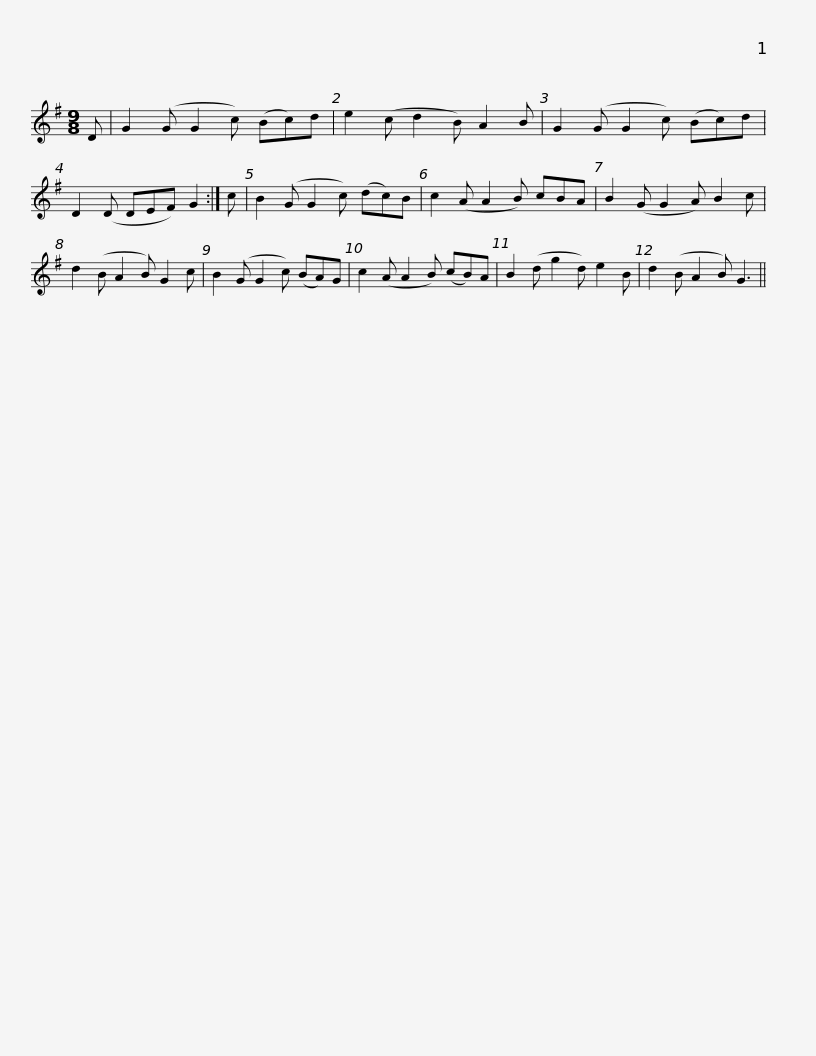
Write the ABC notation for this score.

X:1
L:1/8
M:9/8
I:linebreak $
K:G
V:1 treble
V:1
 D | G2 (G G2 c) (Bc)d | e2 (c d2 B) A2 B | G2 (G G2 c) (Bc)d | D2 (D DEF) G2 :| %5
 c | B2 (G G2 c) (dc)B |$ c2 (A A2 B) cBA | B2 (G G2 A) B2 c | d2 (B A2 B) G2 c | %10
 B2 (G G2 c) (BA)G | c2 (A A2 B) (cB)A | B2 (d g2 d) e2 B |$ d2 (B A2 B) G3 || %14
